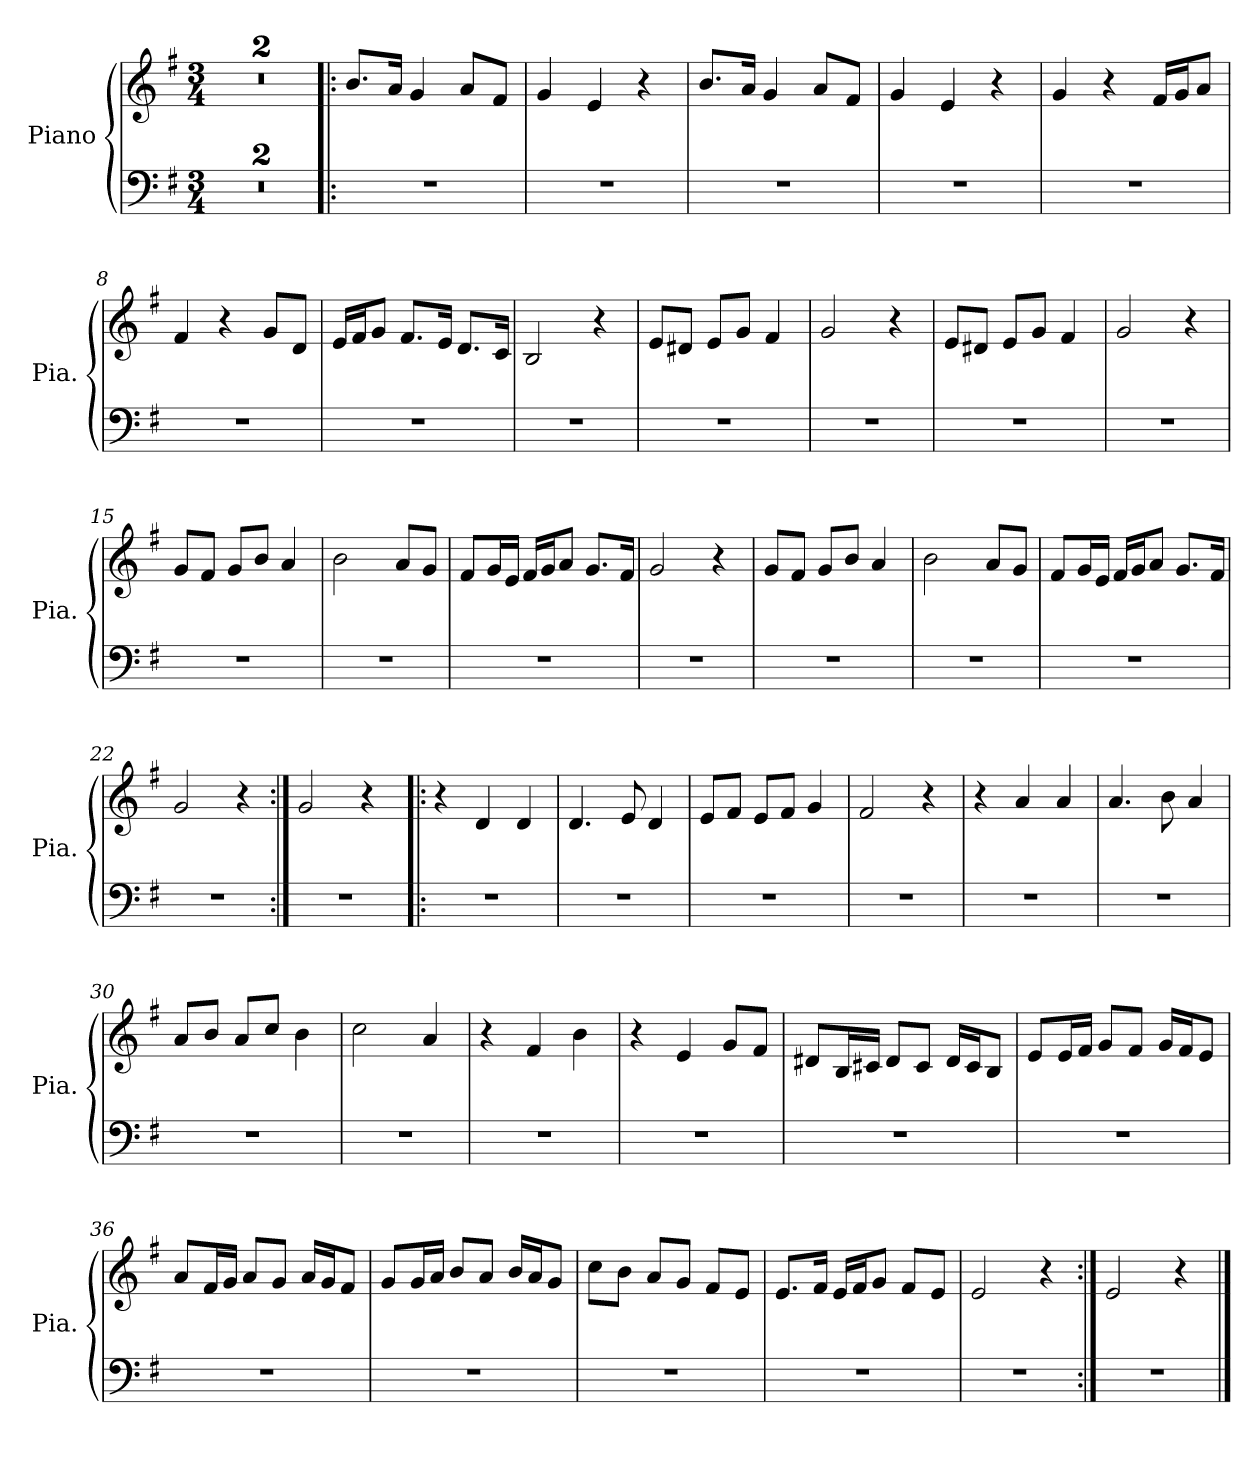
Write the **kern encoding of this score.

**kern	**kern
*part1	*part1
*staff2	*staff1
*I"Piano	*
*I'Pia.	*
*clefF4	*clefG2
*k[f#]	*k[f#]
*M3/4	*M3/4
*MM96	*MM96
=1	=1
2.r	2.r
=2	=2
2.r	2.r
=3!|:	=3!|:
2.r	8.b/L
.	16a/Jk
.	4g/
.	8a/L
.	8f#/J
=4	=4
2.r	4g/
.	4e/
.	4r
=5	=5
2.r	8.b/L
.	16a/Jk
.	4g/
.	8a/L
.	8f#/J
=6	=6
2.r	4g/
.	4e/
.	4r
=7	=7
2.r	4g/
.	4r
.	16f#/LL
.	16g/J
.	8a/J
=8	=8
2.r	4f#/
.	4r
.	8g/L
.	8d/J
!!LO:LB:g=z
=9	=9
2.r	16e/LL
.	16f#/J
.	8g/J
.	8.f#/L
.	16e/Jk
.	8.d/L
.	16c/Jk
=10	=10
2.r	2B/
.	4r
=11	=11
2.r	8e/L
.	8d#X/J
.	8e/L
.	8g/J
.	4f#/
=12	=12
2.r	2g/
.	4r
=13	=13
2.r	8e/L
.	8d#X/J
.	8e/L
.	8g/J
.	4f#/
=14	=14
2.r	2g/
.	4r
=15	=15
2.r	8g/L
.	8f#/J
.	8g/L
.	8b/J
.	4a/
=16	=16
2.r	2b\
.	8a/L
.	8g/J
!!LO:LB:g=z
=17	=17
2.r	8f#/L
.	16g/L
.	16e/JJ
.	16f#/LL
.	16g/J
.	8a/J
.	8.g/L
.	16f#/Jk
=18	=18
2.r	2g/
.	4r
=19	=19
2.r	8g/L
.	8f#/J
.	8g/L
.	8b/J
.	4a/
=20	=20
2.r	2b\
.	8a/L
.	8g/J
=21	=21
2.r	8f#/L
.	16g/L
.	16e/JJ
.	16f#/LL
.	16g/J
.	8a/J
.	8.g/L
.	16f#/Jk
=22	=22
2.r	2g/
.	4r
=23:|!	=23:|!
2.r	2g/
.	4r
=24!|:	=24!|:
2.r	4r
.	4d/
.	4d/
!!LO:LB:g=z
=25	=25
2.r	4.d/
.	8e/
.	4d/
=26	=26
2.r	8e/L
.	8f#/J
.	8e/L
.	8f#/J
.	4g/
=27	=27
2.r	2f#/
.	4r
=28	=28
2.r	4r
.	4a/
.	4a/
=29	=29
2.r	4.a/
.	8b\
.	4a/
=30	=30
2.r	8a/L
.	8b/J
.	8a/L
.	8cc/J
.	4b\
=31	=31
2.r	2cc\
.	4a/
=32	=32
2.r	4r
.	4f#/
.	4b\
=33	=33
2.r	4r
.	4e/
.	8g/L
.	8f#/J
!!LO:LB:g=z
=34	=34
2.r	8d#X/L
.	16B/L
.	16c#X/JJ
.	8d#/L
.	8c#/J
.	16d#/LL
.	16c#/J
.	8B/J
=35	=35
2.r	8e/L
.	16e/L
.	16f#/JJ
.	8g/L
.	8f#/J
.	16g/LL
.	16f#/J
.	8e/J
=36	=36
2.r	8a/L
.	16f#/L
.	16g/JJ
.	8a/L
.	8g/J
.	16a/LL
.	16g/J
.	8f#/J
=37	=37
2.r	8g/L
.	16g/L
.	16a/JJ
.	8b/L
.	8a/J
.	16b/LL
.	16a/J
.	8g/J
=38	=38
2.r	8cc\L
.	8b\J
.	8a/L
.	8g/J
.	8f#/L
.	8e/J
!!LO:PB:g=z
=39	=39
2.r	8.e/L
.	16f#/Jk
.	16e/LL
.	16f#/J
.	8g/J
.	8f#/L
.	8e/J
=40	=40
2.r	2e/
.	4r
=41:|!	=41:|!
2.r	2e/
.	4r
==	==
*-	*-
